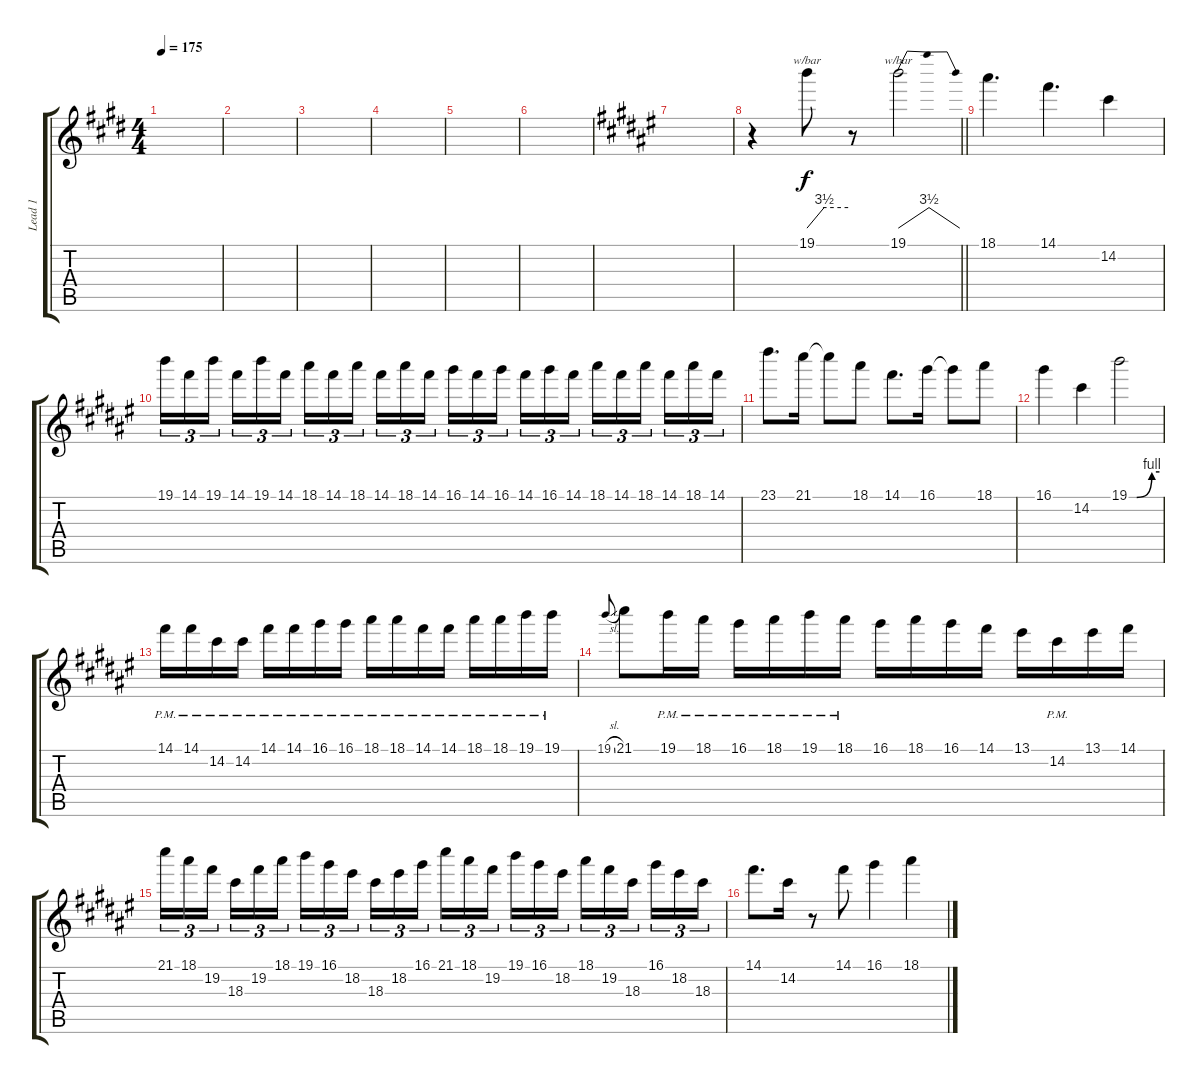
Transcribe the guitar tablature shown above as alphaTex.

\track ("Lead 1" "Lead 1") {instrument overdrivenguitar}
\staff {score tabs}
\tuning (E4 B3 G3 D3 A2 E2) {hide}
\ts (4 4)
\tempo 175
\clef g2
\ks e
|
|
|
|
|
|
\ks f#
|
\barLineRight lightlight
r.4 19.1.8{tbe (custom default 0 0 25 14 60 14)} r.8 19.1.2{tbe (dip default 0 0 8 14 19 14 60 0)} |
18.1.4{d} 14.1.4{d} 14.2.4 |
19.1.16{tu (3 2)} 14.1.16{tu (3 2)} 19.1.16{tu (3 2) beam splitsecondary} 14.1.16{tu (3 2)} 19.1.16{tu (3 2)} 14.1.16{tu (3 2)} 18.1.16{tu (3 2)} 14.1.16{tu (3 2)} 18.1.16{tu (3 2) beam splitsecondary} 14.1.16{tu (3 2)} 18.1.16{tu (3 2)} 14.1.16{tu (3 2)} 16.1.16{tu (3 2)} 14.1.16{tu (3 2)} 16.1.16{tu (3 2) beam splitsecondary} 14.1.16{tu (3 2)} 16.1.16{tu (3 2)} 14.1.16{tu (3 2)} 18.1.16{tu (3 2)} 14.1.16{tu (3 2)} 18.1.16{tu (3 2) beam splitsecondary} 14.1.16{tu (3 2)} 18.1.16{tu (3 2)} 14.1.16{tu (3 2)} |
23.1.8{d} 21.1.16 21.1{t}.8 18.1.8 14.1.8{d} 16.1.16 16.1{t}.8 18.1.8 |
16.1.4 14.2.4 19.1{be (custom 0 0 15 0 45 4 60 4)}.2 |
14.1{pm}.16 14.1{pm}.16 14.2{pm}.16 14.2{pm}.16 14.1{pm}.16 14.1{pm}.16 16.1{pm}.16 16.1{pm}.16 18.1{pm}.16 18.1{pm}.16 14.1{pm}.16 14.1{pm}.16 18.1{pm}.16 18.1{pm}.16 19.1{pm}.16 19.1{pm}.16 |
19.1{sl}.8{gr onbeat} 21.1.8 19.1{pm}.16 18.1{pm}.16 16.1{pm}.16 18.1{pm}.16 19.1{pm}.16 18.1{pm}.16 16.1.16 18.1.16 16.1.16 14.1.16 13.1.16 14.2{pm}.16 13.1.16 14.1.16 |
21.1.16{tu (3 2)} 18.1.16{tu (3 2)} 19.2.16{tu (3 2) beam splitsecondary} 18.3.16{tu (3 2)} 19.2.16{tu (3 2)} 18.1.16{tu (3 2)} 19.1.16{tu (3 2)} 16.1.16{tu (3 2)} 18.2.16{tu (3 2) beam splitsecondary} 18.3.16{tu (3 2)} 18.2.16{tu (3 2)} 16.1.16{tu (3 2)} 21.1.16{tu (3 2)} 18.1.16{tu (3 2)} 19.2.16{tu (3 2) beam splitsecondary} 19.1.16{tu (3 2)} 16.1.16{tu (3 2)} 18.2.16{tu (3 2)} 18.1.16{tu (3 2)} 19.2.16{tu (3 2)} 18.3.16{tu (3 2) beam splitsecondary} 16.1.16{tu (3 2)} 18.2.16{tu (3 2)} 18.3.16{tu (3 2)} |
14.1.8{d} 14.2.16 r.8 14.1.8 16.1.4 18.1.4
